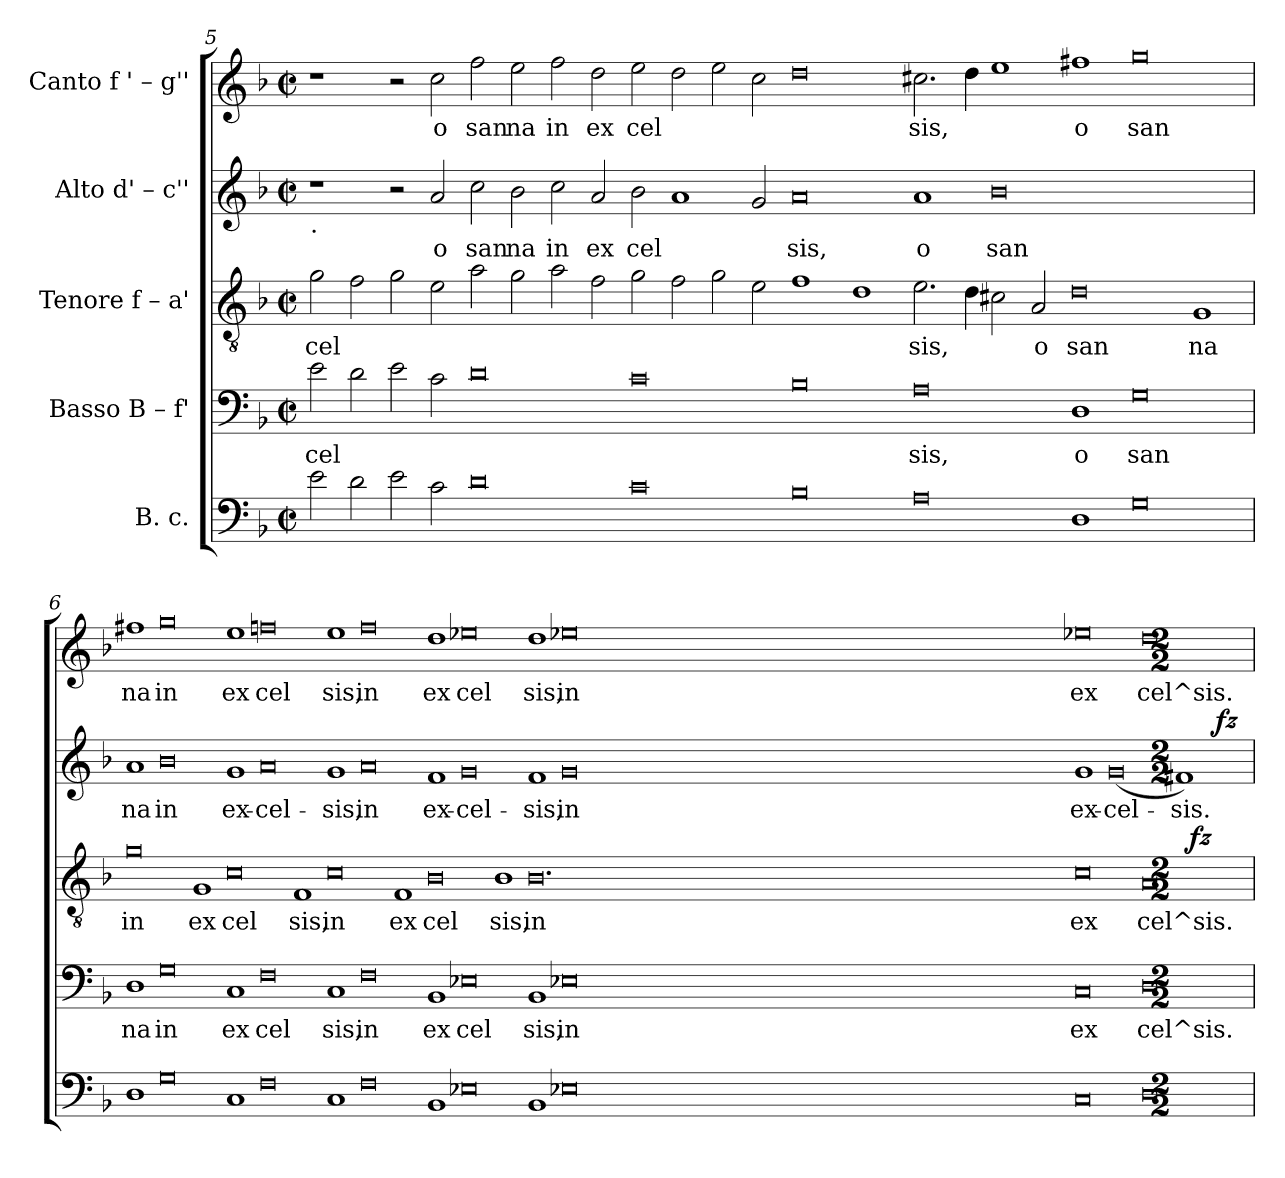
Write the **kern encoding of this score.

**kern	**kern	**text	**kern	**text	**dynam	**kern	**text	**dynam	**kern	**text
*part5	*part4	*part4	*part3	*part3	*part3	*part2	*part2	*part2	*part1	*part1
*staff5	*staff4	*staff4	*staff3	*staff3	*staff3	*staff2	*staff2	*staff2	*staff1	*staff1
*I"B. c.	*I"Basso  B – f'	*	*I"Tenore  f – a'	*	*	*I"Alto  d' – c''	*	*	*I"Canto  f ' – g''	*
!!LO:LB:g=z
*clefF4	*clefF4	*	*clefGv2	*	*	*clefG2	*	*	*clefG2	*
*k[b-]	*k[b-]	*	*k[b-]	*	*	*k[b-]	*	*	*k[b-]	*
*F:	*F:	*	*F:	*	*	*F:	*	*	*F:	*
*M2/2	*M2/2	*	*M2/2	*	*	*M2/2	*	*	*M2/2	*
*met(c|)	*met(c|)	*	*met(c|)	*	*	*met(c|)	*	*	*met(c|)	*
=5	=5	=5	=5	=5	=5	=5	=5	=5	=5	=5
!	!	!	!	!	!	!LO:TX:b:t=.	!	!	!	!
!	!	!LO:LY:b:cj	!	!LO:LY:b:cj	!	!	!	!	!	!
2e\	2e\	cel	2g\	cel	.	1r	.	.	1r	.
!	!	!LO:LY:b:cj	!	!LO:LY:b:cj	!	!	!	!	!	!
2d\	2d\	.	2f\	.	.	.	.	.	.	.
!	!	!LO:LY:b:cj	!	!LO:LY:b:cj	!	!	!	!	!	!
2e\	2e\	.	2g\	.	.	2r	.	.	2r	.
!	!	!LO:LY:b:cj	!	!LO:LY:b:cj	!	!	!LO:LY:b:rj	!	!	!LO:LY:b:rj
2c\	2c\	.	2e\	.	.	2a/	o	.	2cc\	o
!	!	!LO:LY:b:cj	!	!LO:LY:b:cj	!	!	!LO:LY:b:rj	!	!	!LO:LY:b:rj
0d	0d	.	2a\	.	.	2cc\	san	.	2ff\	san
!	!	!	!	!LO:LY:b:cj	!	!	!LO:LY:b:rj	!	!	!LO:LY:b:rj
.	.	.	2g\	.	.	2b-\	na	.	2ee\	na
!	!	!	!	!LO:LY:b:cj	!	!	!LO:LY:b:rj	!	!	!LO:LY:b:rj
.	.	.	2a\	.	.	2cc\	in	.	2ff\	in
!	!	!	!	!LO:LY:b:cj	!	!	!LO:LY:b:rj	!	!	!LO:LY:b:rj
.	.	.	2f\	.	.	2a/	ex	.	2dd\	ex
!	!	!LO:LY:b:cj	!	!LO:LY:b:cj	!	!	!LO:LY:b:rj	!	!	!LO:LY:b:rj
0c	0c	.	2g\	.	.	2b-\	cel	.	2ee\	cel
!	!	!	!	!LO:LY:b:cj	!	!	!LO:LY:b:rj	!	!	!LO:LY:b:rj
.	.	.	2f\	.	.	1a	.	.	2dd\	.
!	!	!	!	!LO:LY:b:cj	!	!	!	!	!	!LO:LY:b:rj
.	.	.	2g\	.	.	.	.	.	2ee\	.
!	!	!	!	!LO:LY:b:cj	!	!	!LO:LY:b:rj	!	!	!LO:LY:b:rj
.	.	.	2e\	.	.	2g/	.	.	2cc\	.
!	!	!LO:LY:b:cj	!	!LO:LY:b:cj	!	!	!LO:LY:b:rj	!	!	!LO:LY:b:rj
0B-	0B-	.	1f	.	.	0a	sis,	.	0dd	.
!	!	!	!	!LO:LY:b:cj	!	!	!	!	!	!
.	.	.	1d	.	.	.	.	.	.	.
!	!	!LO:LY:b:cj	!	!LO:LY:b:cj	!	!	!LO:LY:b:rj	!	!	!LO:LY:b:rj
0A	0A	sis,	2.e\	sis,	.	1a	o	.	2.cc#X\	sis,
!	!	!	!	!LO:LY:b:cj	!	!	!	!	!	!LO:LY:b:rj
.	.	.	4d\	.	.	.	.	.	4dd\	.
!	!	!	!	!LO:LY:b:cj	!	!	!LO:LY:b:rj	!	!	!LO:LY:b:rj
.	.	.	2c#X\	.	.	0b-	san	.	1ee	.
!	!	!	!	!LO:LY:b:cj	!	!	!	!	!	!
.	.	.	2A/	o	.	.	.	.	.	.
!	!	!LO:LY:b:cj	!	!LO:LY:b:cj	!	!	!	!	!	!LO:LY:b:rj
1D	1D	o	0d	san	.	.	.	.	1ff#X	o
!	!	!LO:LY:b:cj	!	!	!	!	!	!	!	!LO:LY:b:rj
0G	0G	san	.	.	.	0ryy	.	.	0gg	san
!	!	!	!	!LO:LY:b:cj	!	!	!	!	!	!
.	.	.	1G	na	.	.	.	.	.	.
!!LO:PB:g=z
=6	=6	=6	=6	=6	=6	=6	=6	=6	=6	=6
!	!	!LO:LY:b:cj	!	!LO:LY:b:cj	!	!	!LO:LY:b:rj	!	!	!LO:LY:b:rj
*	*	*	*^	*	*	*^	*	*	*	*
1D	1D	na	0g	1ryy	in	.	1a	1ryy	na	.	1ff#X	na
!	!	!LO:LY:b:cj	!	!	!	!	!	!	!LO:LY:b:rj	!	!	!LO:LY:b:rj
0G	0G	in	.	1ryy	.	.	0b-	1ryy	in	.	0gg	in
!	!	!	!	!	!LO:LY:b:cj	!	!	!	!	!	!	!
.	.	.	1G	1ryy	ex	.	.	1ryy	.	.	.	.
!	!	!LO:LY:b:cj	!	!	!LO:LY:b:cj	!	!	!	!LO:LY:b:rj	!	!	!LO:LY:b:rj
1C	1C	ex	0c	1ryy	cel	.	1g	1ryy	ex-	.	1ee	ex
!	!	!LO:LY:b:cj	!	!	!	!	!	!	!LO:LY:b:rj	!	!	!LO:LY:b:rj
0F	0F	cel	.	1ryy	.	.	0a	1ryy	-cel-	.	0ffn	cel
!	!	!	!	!	!LO:LY:b:cj	!	!	!	!	!	!	!
.	.	.	1F	1ryy	sis,	.	.	1ryy	.	.	.	.
!	!	!LO:LY:b:cj	!	!	!LO:LY:b:cj	!	!	!	!LO:LY:b:rj	!	!	!LO:LY:b:rj
1C	1C	sis,	0c	1ryy	in	.	1g	1ryy	-sis,	.	1ee	sis,
!	!	!LO:LY:b:cj	!	!	!	!	!	!	!LO:LY:b:rj	!	!	!LO:LY:b:rj
0F	0F	in	.	1ryy	.	.	0a	1ryy	in	.	0ff	in
!	!	!	!	!	!LO:LY:b:cj	!	!	!	!	!	!	!
.	.	.	1F	1ryy	ex	.	.	1ryy	.	.	.	.
!	!	!LO:LY:b:cj	!	!	!LO:LY:b:cj	!	!	!	!LO:LY:b:rj	!	!	!LO:LY:b:rj
1BB-	1BB-	ex	0B-	1ryy	cel	.	1f	1ryy	ex-	.	1dd	ex
!	!	!LO:LY:b:cj	!	!	!	!	!	!	!LO:LY:b:rj	!	!	!LO:LY:b:rj
0E-X	0E-X	cel	.	1ryy	.	.	0g	1ryy	-cel-	.	0ee-X	cel
!	!	!	!	!	!LO:LY:b:cj	!	!	!	!	!	!	!
.	.	.	1B-	1ryy	sis,	.	.	1ryy	.	.	.	.
!	!	!LO:LY:b:cj	!	!	!LO:LY:b:cj	!	!	!	!LO:LY:b:rj	!	!	!LO:LY:b:rj
1BB-	1BB-	sis,	0.B-	1ryy	in	.	1f	1ryy	-sis,	.	1dd	sis,
!	!	!LO:LY:b:cj	!	!	!	!	!	!	!LO:LY:b:rj	!	!	!LO:LY:b:rj
0E-X	0E-X	in	.	1ryy	.	.	0g	1ryy	in	.	0ee-X	in
.	.	.	.	1ryy	.	.	.	1ryy	.	.	.	.
*M2/2	*M2/2	*	*M2/2	*	*	*	*M2/2	*	*	*	*M2/2	*
*met(c|)	*met(c|)	*	*met(c|)	*	*	*	*met(c|)	*	*	*	*met(c|)	*
!	!	!LO:LY:b:cj	!	!	!LO:LY:b:cj	!	!	!	!LO:LY:b:rj	!	!	!LO:LY:b:rj
0C	0C	ex	0c	1ryy	ex	.	1g	1ryy	ex-	.	0ee-X	ex
!	!	!	!	!	!	!	!	!	!LO:LY:b:rj	!	!	!
.	.	.	.	1ryy	.	.	(<0g	1ryy	-cel-	.	.	.
!	!	!LO:LY:b:cj	!	!	!LO:LY:b:cj	!	!	!	!	!	!	!LO:LY:b:rj
0D	0D	cel^sis.	0A	1ryy	cel^sis.	.	.	1ryy	.	.	0dd	cel^sis.
!	!	!	!	!	!	!	!	!	!LO:LY:b:rj	!	!	!
.	.	.	.	8ryy	.	.	1f#X)	2ryy	-sis.	.	.	.
.	.	.	.	32.ryy	.	.	.	.	.	.	.	.
!	!	!	!	!	!	!LO:DY:b	!	!	!	!	!	!
.	.	.	.	2ryy	.	fz	.	.	.	.	.	.
.	.	.	.	.	.	.	.	16ryy	.	.	.	.
.	.	.	.	.	.	.	.	64ryy	.	.	.	.
!	!	!	!	!	!	!	!	!	!	!LO:DY:b	!	!
.	.	.	.	.	.	.	.	4ryy	.	fz	.	.
.	.	.	.	4ryy	.	.	.	.	.	.	.	.
.	.	.	.	.	.	.	.	8ryy	.	.	.	.
.	.	.	.	16ryy	.	.	.	.	.	.	.	.
.	.	.	.	.	.	.	.	32.ryy	.	.	.	.
.	.	.	.	64ryy	.	.	.	.	.	.	.	.
*	*	*	*v	*v	*	*	*	*	*	*	*	*
*	*	*	*	*	*	*v	*v	*	*	*	*
=	=	=	=	=	=	=	=	=	=	=
*-	*-	*-	*-	*-	*-	*-	*-	*-	*-	*-
